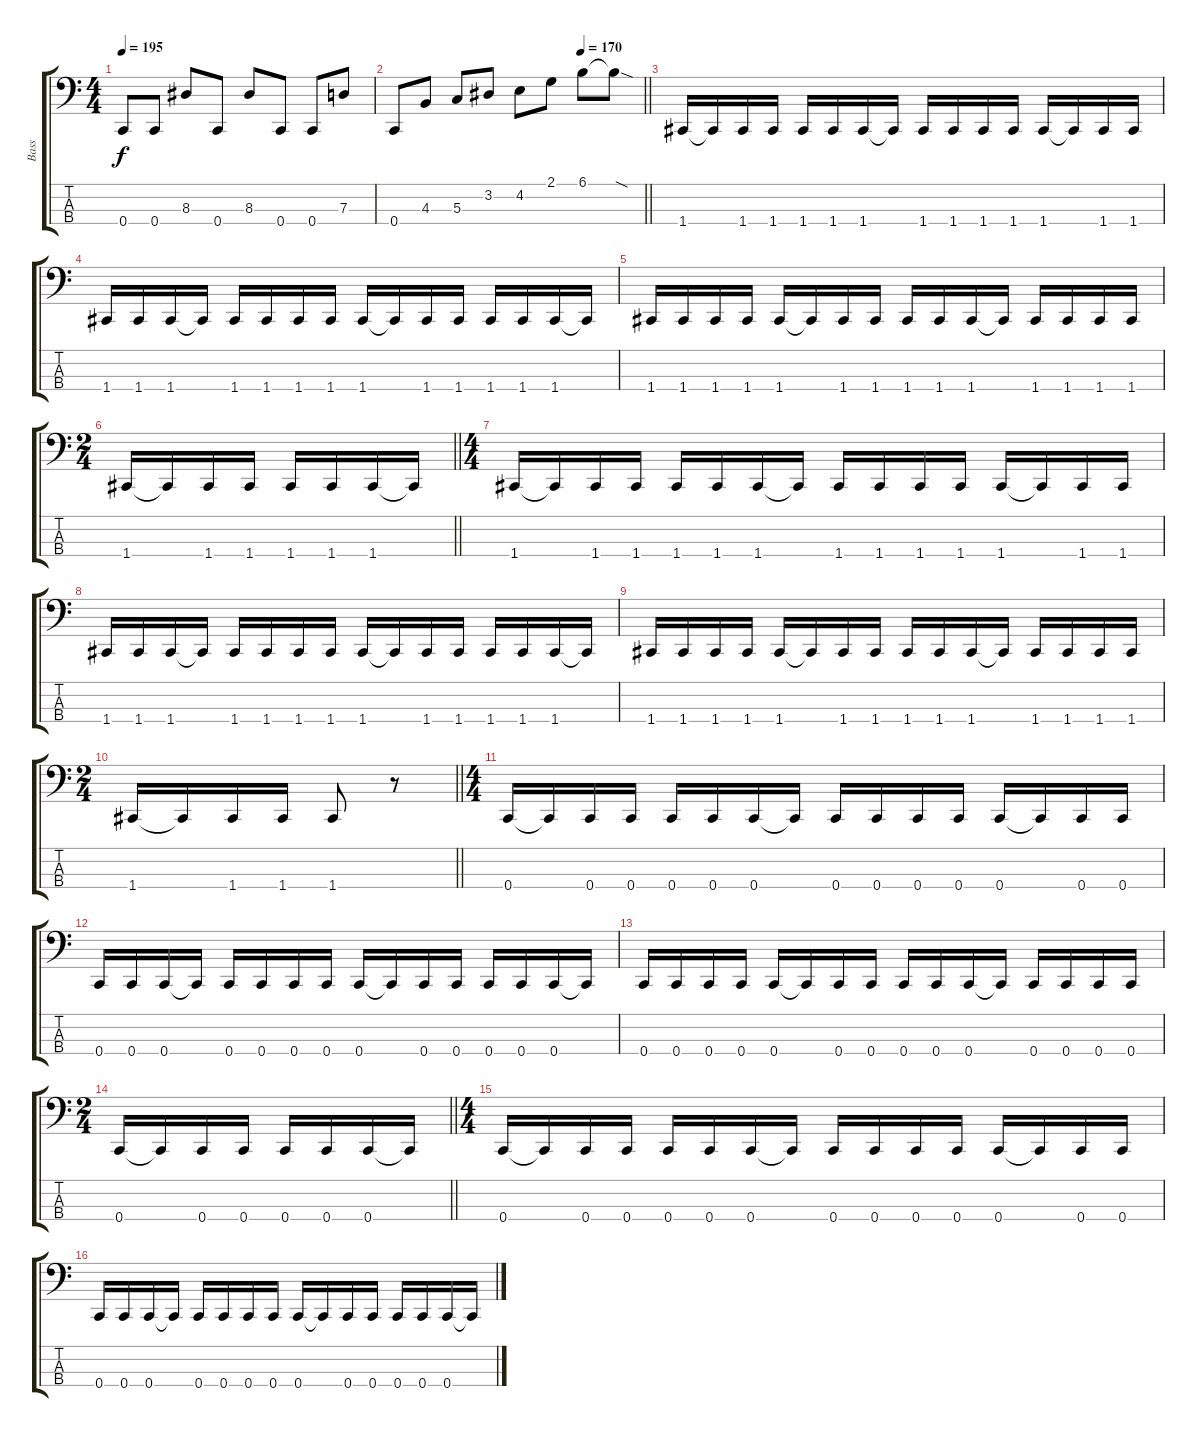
\track ("Bass" "Bass") {instrument electricbassfinger}
\staff {score tabs}
\tuning (F2 C2 G1 C1) {hide}
\ts (4 4)
\tempo 195
\clef f4
\ks c
0.4.8{dy f} 0.4.8 8.3.8 0.4.8 8.3.8 0.4.8 0.4.8 7.3.8 |
\tempo (170 0.75)
\barLineRight lightlight
0.4.8 4.3.8 5.3.8 3.2.8 4.2.8 2.1.8 6.1.8 6.1{sod t}.8 |
1.4.16 1.4{t}.16 1.4.16 1.4.16 1.4.16 1.4.16 1.4.16 1.4{t}.16 1.4.16 1.4.16 1.4.16 1.4.16 1.4.16 1.4{t}.16 1.4.16 1.4.16 |
1.4.16 1.4.16 1.4.16 1.4{t}.16 1.4.16 1.4.16 1.4.16 1.4.16 1.4.16 1.4{t}.16 1.4.16 1.4.16 1.4.16 1.4.16 1.4.16 1.4{t}.16 |
1.4.16 1.4.16 1.4.16 1.4.16 1.4.16 1.4{t}.16 1.4.16 1.4.16 1.4.16 1.4.16 1.4.16 1.4{t}.16 1.4.16 1.4.16 1.4.16 1.4.16 |
\ts (2 4)
\barLineRight lightlight
1.4.16 1.4{t}.16 1.4.16 1.4.16 1.4.16 1.4.16 1.4.16 1.4{t}.16 |
\ts (4 4)
1.4.16 1.4{t}.16 1.4.16 1.4.16 1.4.16 1.4.16 1.4.16 1.4{t}.16 1.4.16 1.4.16 1.4.16 1.4.16 1.4.16 1.4{t}.16 1.4.16 1.4.16 |
1.4.16 1.4.16 1.4.16 1.4{t}.16 1.4.16 1.4.16 1.4.16 1.4.16 1.4.16 1.4{t}.16 1.4.16 1.4.16 1.4.16 1.4.16 1.4.16 1.4{t}.16 |
1.4.16 1.4.16 1.4.16 1.4.16 1.4.16 1.4{t}.16 1.4.16 1.4.16 1.4.16 1.4.16 1.4.16 1.4{t}.16 1.4.16 1.4.16 1.4.16 1.4.16 |
\ts (2 4)
\barLineRight lightlight
1.4.16 1.4{t}.16 1.4.16 1.4.16 1.4.8 r.8 |
\ts (4 4)
0.4.16 0.4{t}.16 0.4.16 0.4.16 0.4.16 0.4.16 0.4.16 0.4{t}.16 0.4.16 0.4.16 0.4.16 0.4.16 0.4.16 0.4{t}.16 0.4.16 0.4.16 |
0.4.16 0.4.16 0.4.16 0.4{t}.16 0.4.16 0.4.16 0.4.16 0.4.16 0.4.16 0.4{t}.16 0.4.16 0.4.16 0.4.16 0.4.16 0.4.16 0.4{t}.16 |
0.4.16 0.4.16 0.4.16 0.4.16 0.4.16 0.4{t}.16 0.4.16 0.4.16 0.4.16 0.4.16 0.4.16 0.4{t}.16 0.4.16 0.4.16 0.4.16 0.4.16 |
\ts (2 4)
\barLineRight lightlight
0.4.16 0.4{t}.16 0.4.16 0.4.16 0.4.16 0.4.16 0.4.16 0.4{t}.16 |
\ts (4 4)
0.4.16 0.4{t}.16 0.4.16 0.4.16 0.4.16 0.4.16 0.4.16 0.4{t}.16 0.4.16 0.4.16 0.4.16 0.4.16 0.4.16 0.4{t}.16 0.4.16 0.4.16 |
0.4.16 0.4.16 0.4.16 0.4{t}.16 0.4.16 0.4.16 0.4.16 0.4.16 0.4.16 0.4{t}.16 0.4.16 0.4.16 0.4.16 0.4.16 0.4.16 0.4{t}.16
